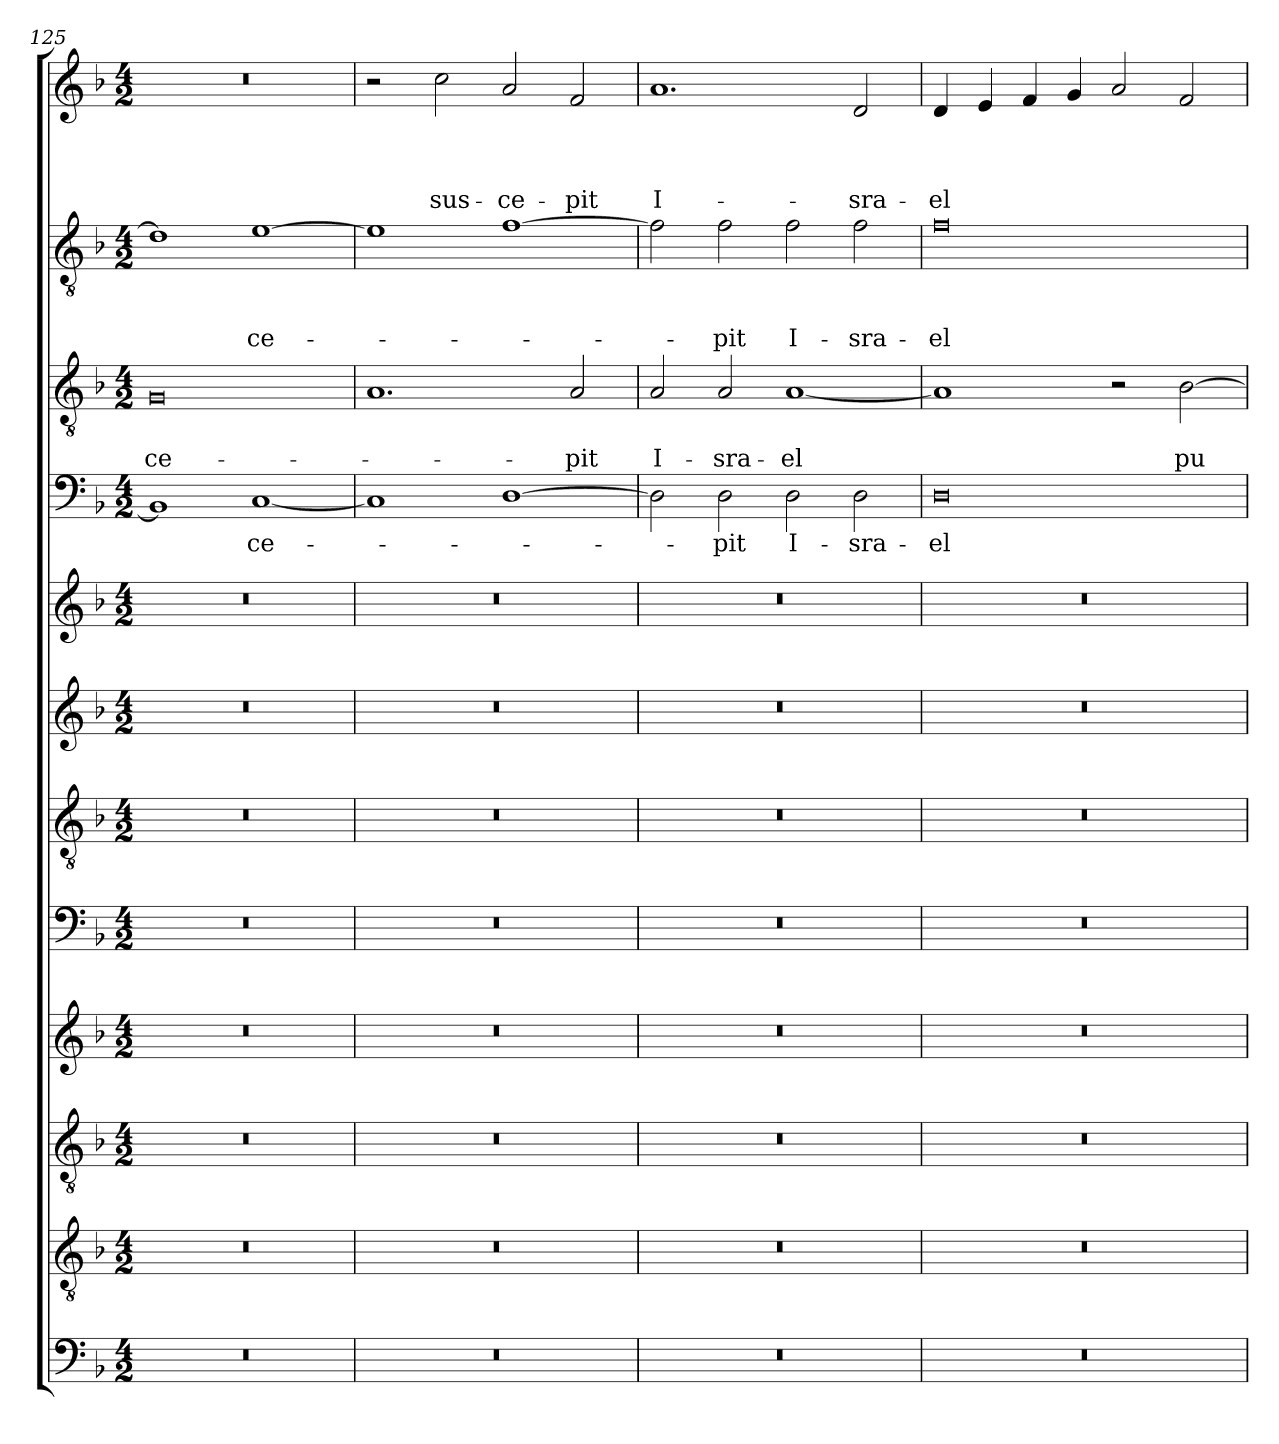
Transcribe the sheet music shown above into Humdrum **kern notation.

**kern	**kern	**kern	**kern	**kern	**kern	**kern	**kern	**kern	**text	**kern	**text	**text	**kern	**text	**text	**text	**kern	**text	**text	**text	**text
*part12	*part11	*part10	*part9	*part8	*part7	*part6	*part5	*part4	*part4	*part3	*part3	*part3	*part2	*part2	*part2	*part2	*part1	*part1	*part1	*part1	*part1
*staff12	*staff11	*staff10	*staff9	*staff8	*staff7	*staff6	*staff5	*staff4	*staff4	*staff3	*staff3	*staff3	*staff2	*staff2	*staff2	*staff2	*staff1	*staff1	*staff1	*staff1	*staff1
*clefF4	*clefGv2	*clefGv2	*clefG2	*clefF4	*clefGv2	*clefG2	*clefG2	*clefF4	*	*clefGv2	*	*	*clefGv2	*	*	*	*clefG2	*	*	*	*
*k[b-]	*k[b-]	*k[b-]	*k[b-]	*k[b-]	*k[b-]	*k[b-]	*k[b-]	*k[b-]	*	*k[b-]	*	*	*k[b-]	*	*	*	*k[b-]	*	*	*	*
*F:	*F:	*F:	*F:	*F:	*F:	*F:	*F:	*F:	*	*F:	*	*	*F:	*	*	*	*F:	*	*	*	*
*M4/2	*M4/2	*M4/2	*M4/2	*M4/2	*M4/2	*M4/2	*M4/2	*M4/2	*	*M4/2	*	*	*M4/2	*	*	*	*M4/2	*	*	*	*
=125	=125	=125	=125	=125	=125	=125	=125	=125	=125	=125	=125	=125	=125	=125	=125	=125	=125	=125	=125	=125	=125
!	!	!	!	!	!	!	!	!	!	!	!	!LO:LY:b	!	!	!	!	!	!	!	!	!
0r	0r	0r	0r	0r	0r	0r	0r	1BB-]	.	0G	.	-ce-	1d]	.	.	.	0r	.	.	.	.
!	!	!	!	!	!	!	!	!	!LO:LY:b	!	!	!	!	!	!	!LO:LY:b	!	!	!	!	!
.	.	.	.	.	.	.	.	[1C	-ce-	.	.	.	[1e	.	.	-ce-	.	.	.	.	.
=126	=126	=126	=126	=126	=126	=126	=126	=126	=126	=126	=126	=126	=126	=126	=126	=126	=126	=126	=126	=126	=126
0r	0r	0r	0r	0r	0r	0r	0r	1C]	.	1.A	.	.	1e]	.	.	.	2r	.	.	.	.
!	!	!	!	!	!	!	!	!	!	!	!	!	!	!	!	!	!	!	!	!	!LO:LY:b
.	.	.	.	.	.	.	.	.	.	.	.	.	.	.	.	.	2cc\	.	.	.	sus-
!	!	!	!	!	!	!	!	!	!	!	!	!	!	!	!	!	!	!	!	!	!LO:LY:b
.	.	.	.	.	.	.	.	[1D	.	.	.	.	[1f	.	.	.	2a/	.	.	.	-ce-
!	!	!	!	!	!	!	!	!	!	!	!	!LO:LY:b	!	!	!	!	!	!	!	!	!LO:LY:b
.	.	.	.	.	.	.	.	.	.	2A/	.	-pit	.	.	.	.	2f/	.	.	.	-pit
=127	=127	=127	=127	=127	=127	=127	=127	=127	=127	=127	=127	=127	=127	=127	=127	=127	=127	=127	=127	=127	=127
!	!	!	!	!	!	!	!	!	!	!	!	!LO:LY:b	!	!	!	!	!	!	!	!	!LO:LY:b
0r	0r	0r	0r	0r	0r	0r	0r	2D\]	.	2A/	.	I-	2f\]	.	.	.	1.a	.	.	.	I-
!	!	!	!	!	!	!	!	!	!LO:LY:b	!	!	!LO:LY:b	!	!	!	!LO:LY:b	!	!	!	!	!
.	.	.	.	.	.	.	.	2D\	-pit	2A/	.	-sra-	2f\	.	.	-pit	.	.	.	.	.
!	!	!	!	!	!	!	!	!	!LO:LY:b	!	!	!LO:LY:b	!	!	!	!LO:LY:b	!	!	!	!	!
.	.	.	.	.	.	.	.	2D\	I-	[1A	.	-el	2f\	.	.	I-	.	.	.	.	.
!	!	!	!	!	!	!	!	!	!LO:LY:b	!	!	!	!	!	!	!LO:LY:b	!	!	!	!	!LO:LY:b
.	.	.	.	.	.	.	.	2D\	-sra-	.	.	.	2f\	.	.	-sra-	2d/	.	.	.	-sra-
=128	=128	=128	=128	=128	=128	=128	=128	=128	=128	=128	=128	=128	=128	=128	=128	=128	=128	=128	=128	=128	=128
!	!	!	!	!	!	!	!	!	!LO:LY:b	!	!	!	!	!	!	!LO:LY:b	!	!	!	!	!LO:LY:b
0r	0r	0r	0r	0r	0r	0r	0r	0D	-el	1A]	.	.	0f	.	.	-el	4d/	.	.	.	-el
.	.	.	.	.	.	.	.	.	.	.	.	.	.	.	.	.	4e/	.	.	.	.
.	.	.	.	.	.	.	.	.	.	.	.	.	.	.	.	.	4f/	.	.	.	.
.	.	.	.	.	.	.	.	.	.	.	.	.	.	.	.	.	4g/	.	.	.	.
.	.	.	.	.	.	.	.	.	.	2r	.	.	.	.	.	.	2a/	.	.	.	.
!	!	!	!	!	!	!	!	!	!	!	!	!LO:LY:b	!	!	!	!	!	!	!	!	!
.	.	.	.	.	.	.	.	.	.	[2B-\	.	pu-	.	.	.	.	2f/	.	.	.	.
=	=	=	=	=	=	=	=	=	=	=	=	=	=	=	=	=	=	=	=	=	=
*-	*-	*-	*-	*-	*-	*-	*-	*-	*-	*-	*-	*-	*-	*-	*-	*-	*-	*-	*-	*-	*-
